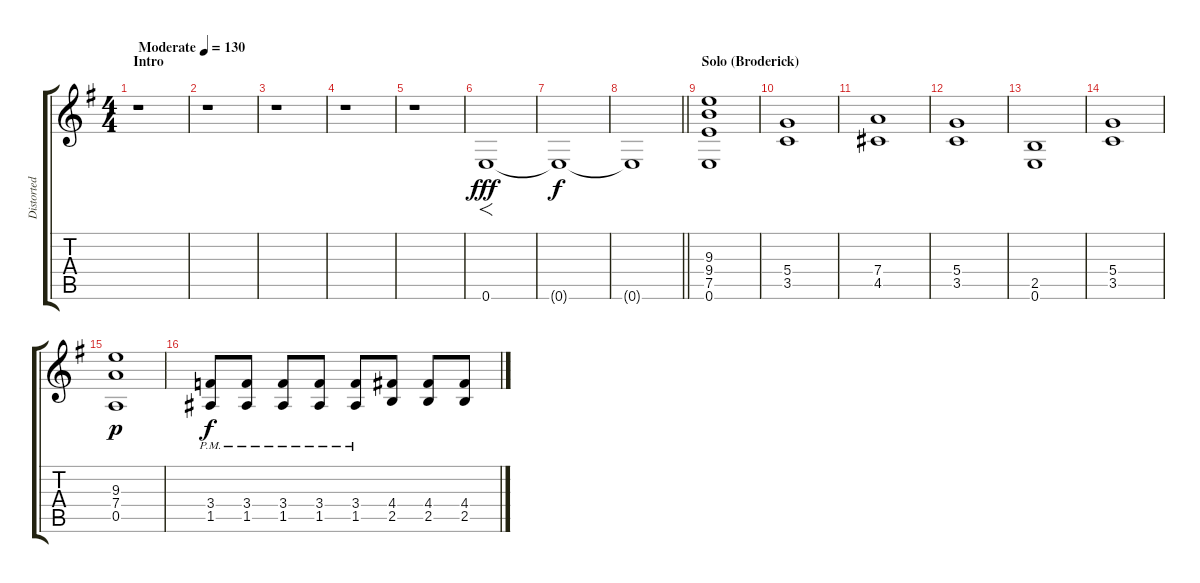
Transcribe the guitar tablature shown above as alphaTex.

\track ("Distorted Rhythm Guitar (L)" "Distorted ") {instrument distortionguitar}
\staff {score tabs}
\tuning (E4 B3 G3 D3 A2 E2) {hide}
\ts (4 4)
\section ("" "Intro")
\tempo (130 "Moderate")
\clef g2
\ks eminor
r.1{dy fff instrument distortionguitar} |
r.1 |
r.1 |
r.1 |
r.1 |
0.6.1{f} |
0.6{t}.1{dy f} |
\barLineRight lightlight
0.6{t}.1 |
\section ("" "Solo (Broderick)")
(9.3 9.4 7.5 0.6).1 |
(5.4 3.5).1 |
(7.4 4.5).1 |
(5.4 3.5).1 |
(2.5 0.6).1 |
(5.4 3.5).1 |
(9.3 7.4 0.5).1{dy p} |
(3.4{pm} 1.5{pm}).8{dy f} (3.4{pm} 1.5{pm}).8 (3.4{pm} 1.5{pm}).8 (3.4{pm} 1.5{pm}).8 (3.4{pm} 1.5{pm}).8 (4.4 2.5).8 (4.4 2.5).8 (4.4 2.5).8
